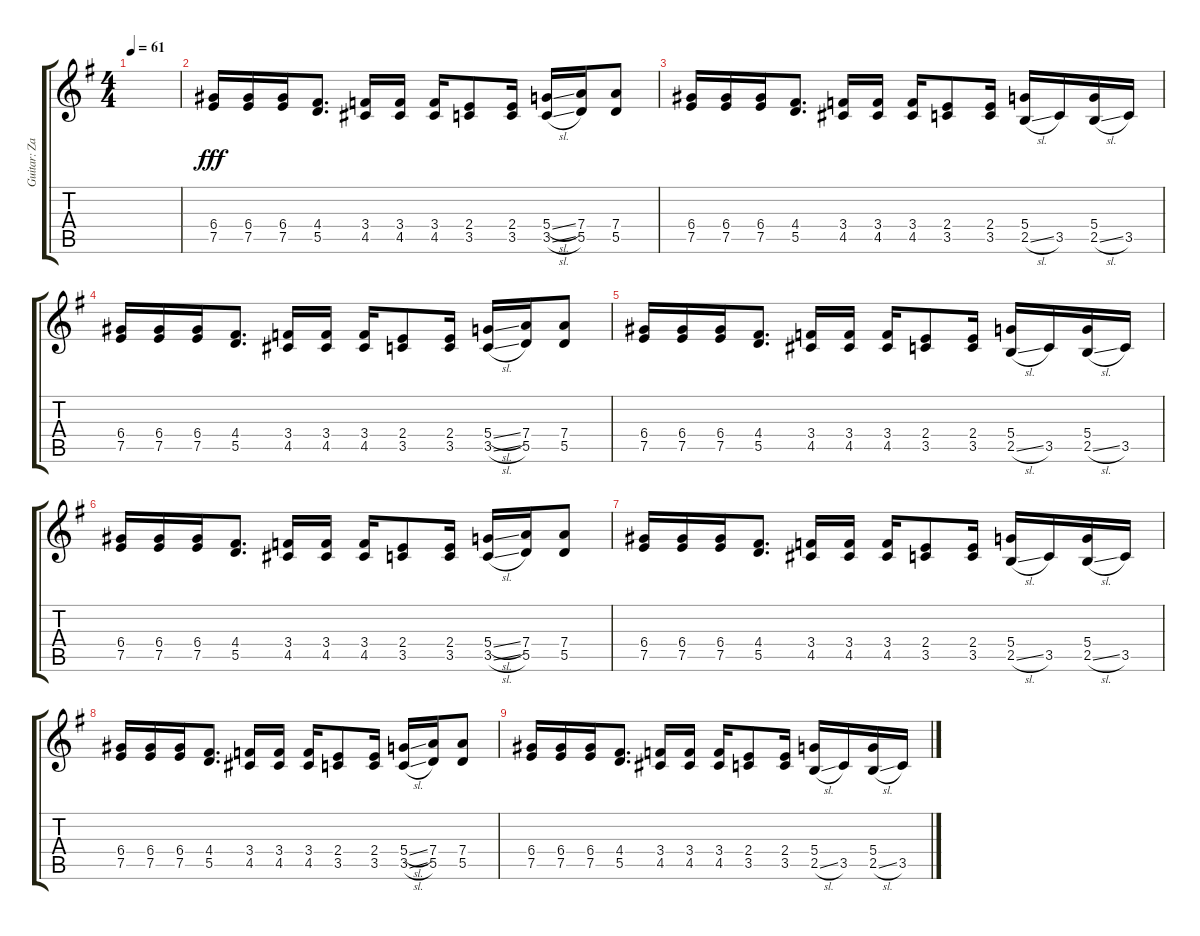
\track ("Guitar: Zakk" "Guitar: Za") {instrument overdrivenguitar}
\staff {score tabs}
\tuning (E4 B3 G3 D3 A2 E2) {hide}
\ts (4 4)
\tempo 61
\clef g2
\ks g
|
(6.4 7.5).16{dy fff} (6.4 7.5).16 (6.4 7.5).16 (4.4 5.5).8{d} (3.4 4.5).16 (3.4 4.5).16 (3.4 4.5).16 (2.4 3.5).8 (2.4 3.5).16 (5.4{sl} 3.5{sl}).16 (7.4 5.5).16 (7.4 5.5).8 |
(6.4 7.5).16 (6.4 7.5).16 (6.4 7.5).16 (4.4 5.5).8{d} (3.4 4.5).16 (3.4 4.5).16 (3.4 4.5).16 (2.4 3.5).8 (2.4 3.5).16 (5.4 2.5{sl}).16 3.5.16 (5.4 2.5{sl}).16 3.5.16 |
(6.4 7.5).16 (6.4 7.5).16 (6.4 7.5).16 (4.4 5.5).8{d} (3.4 4.5).16 (3.4 4.5).16 (3.4 4.5).16 (2.4 3.5).8 (2.4 3.5).16 (5.4{sl} 3.5{sl}).16 (7.4 5.5).16 (7.4 5.5).8 |
(6.4 7.5).16 (6.4 7.5).16 (6.4 7.5).16 (4.4 5.5).8{d} (3.4 4.5).16 (3.4 4.5).16 (3.4 4.5).16 (2.4 3.5).8 (2.4 3.5).16 (5.4 2.5{sl}).16 3.5.16 (5.4 2.5{sl}).16 3.5.16 |
(6.4 7.5).16 (6.4 7.5).16 (6.4 7.5).16 (4.4 5.5).8{d} (3.4 4.5).16 (3.4 4.5).16 (3.4 4.5).16 (2.4 3.5).8 (2.4 3.5).16 (5.4{sl} 3.5{sl}).16 (7.4 5.5).16 (7.4 5.5).8 |
(6.4 7.5).16 (6.4 7.5).16 (6.4 7.5).16 (4.4 5.5).8{d} (3.4 4.5).16 (3.4 4.5).16 (3.4 4.5).16 (2.4 3.5).8 (2.4 3.5).16 (5.4 2.5{sl}).16 3.5.16 (5.4 2.5{sl}).16 3.5.16 |
(6.4 7.5).16 (6.4 7.5).16 (6.4 7.5).16 (4.4 5.5).8{d} (3.4 4.5).16 (3.4 4.5).16 (3.4 4.5).16 (2.4 3.5).8 (2.4 3.5).16 (5.4{sl} 3.5{sl}).16 (7.4 5.5).16 (7.4 5.5).8 |
(6.4 7.5).16 (6.4 7.5).16 (6.4 7.5).16 (4.4 5.5).8{d} (3.4 4.5).16 (3.4 4.5).16 (3.4 4.5).16 (2.4 3.5).8 (2.4 3.5).16 (5.4 2.5{sl}).16 3.5.16 (5.4 2.5{sl}).16 3.5.16
